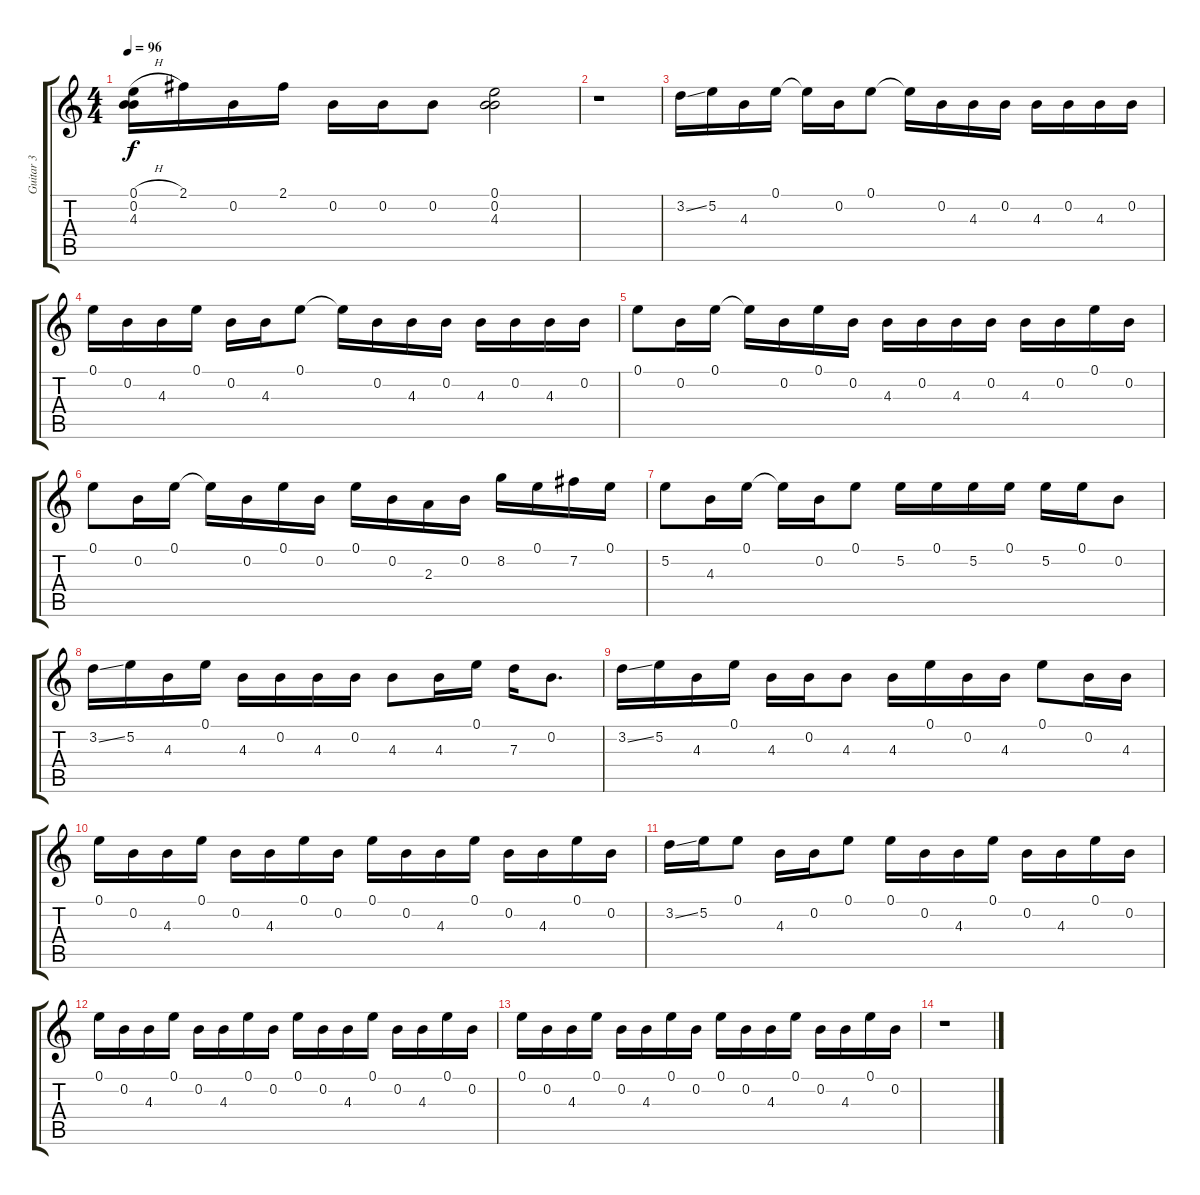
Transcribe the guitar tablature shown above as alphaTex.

\track ("Guitar 3" "Guitar 3") {instrument banjo}
\staff {score tabs}
\tuning (E4 B3 G3 D3 A2 E2) {hide}
\displaytranspose 12
\ts (4 4)
\tempo 96
\clef g2
\ks c
(0.1{h} 0.2 4.3).16{dy f} 2.1.16 0.2.16 2.1.16 0.2.16 0.2.16 0.2.8 (0.1 0.2 4.3).2 |
r.1 |
3.2{ss}.16 5.2.16 4.3.16 0.1.16 0.1{t}.16 0.2.16 0.1.8 0.1{t}.16 0.2.16 4.3.16 0.2.16 4.3.16 0.2.16 4.3.16 0.2.16 |
0.1.16 0.2.16 4.3.16 0.1.16 0.2.16 4.3.16 0.1.8 0.1{t}.16 0.2.16 4.3.16 0.2.16 4.3.16 0.2.16 4.3.16 0.2.16 |
0.1.8 0.2.16 0.1.16 0.1{t}.16 0.2.16 0.1.16 0.2.16 4.3.16 0.2.16 4.3.16 0.2.16 4.3.16 0.2.16 0.1.16 0.2.16 |
0.1.8 0.2.16 0.1.16 0.1{t}.16 0.2.16 0.1.16 0.2.16 0.1.16 0.2.16 2.3.16 0.2.16 8.2.16 0.1.16 7.2.16 0.1.16 |
5.2.8 4.3.16 0.1.16 0.1{t}.16 0.2.16 0.1.8 5.2.16 0.1.16 5.2.16 0.1.16 5.2.16 0.1.16 0.2.8 |
3.2{ss}.16 5.2.16 4.3.16 0.1.16 4.3.16 0.2.16 4.3.16 0.2.16 4.3.8 4.3.16 0.1.16 7.3.16 0.2.8{d} |
3.2{ss}.16 5.2.16 4.3.16 0.1.16 4.3.16 0.2.16 4.3.8 4.3.16 0.1.16 0.2.16 4.3.16 0.1.8 0.2.16 4.3.16 |
0.1.16 0.2.16 4.3.16 0.1.16 0.2.16 4.3.16 0.1.16 0.2.16 0.1.16 0.2.16 4.3.16 0.1.16 0.2.16 4.3.16 0.1.16 0.2.16 |
3.2{ss}.16 5.2.16 0.1.8 4.3.16 0.2.16 0.1.8 0.1.16 0.2.16 4.3.16 0.1.16 0.2.16 4.3.16 0.1.16 0.2.16 |
0.1.16 0.2.16 4.3.16 0.1.16 0.2.16 4.3.16 0.1.16 0.2.16 0.1.16 0.2.16 4.3.16 0.1.16 0.2.16 4.3.16 0.1.16 0.2.16 |
0.1.16 0.2.16 4.3.16 0.1.16 0.2.16 4.3.16 0.1.16 0.2.16 0.1.16 0.2.16 4.3.16 0.1.16 0.2.16 4.3.16 0.1.16 0.2.16 |
r.1
